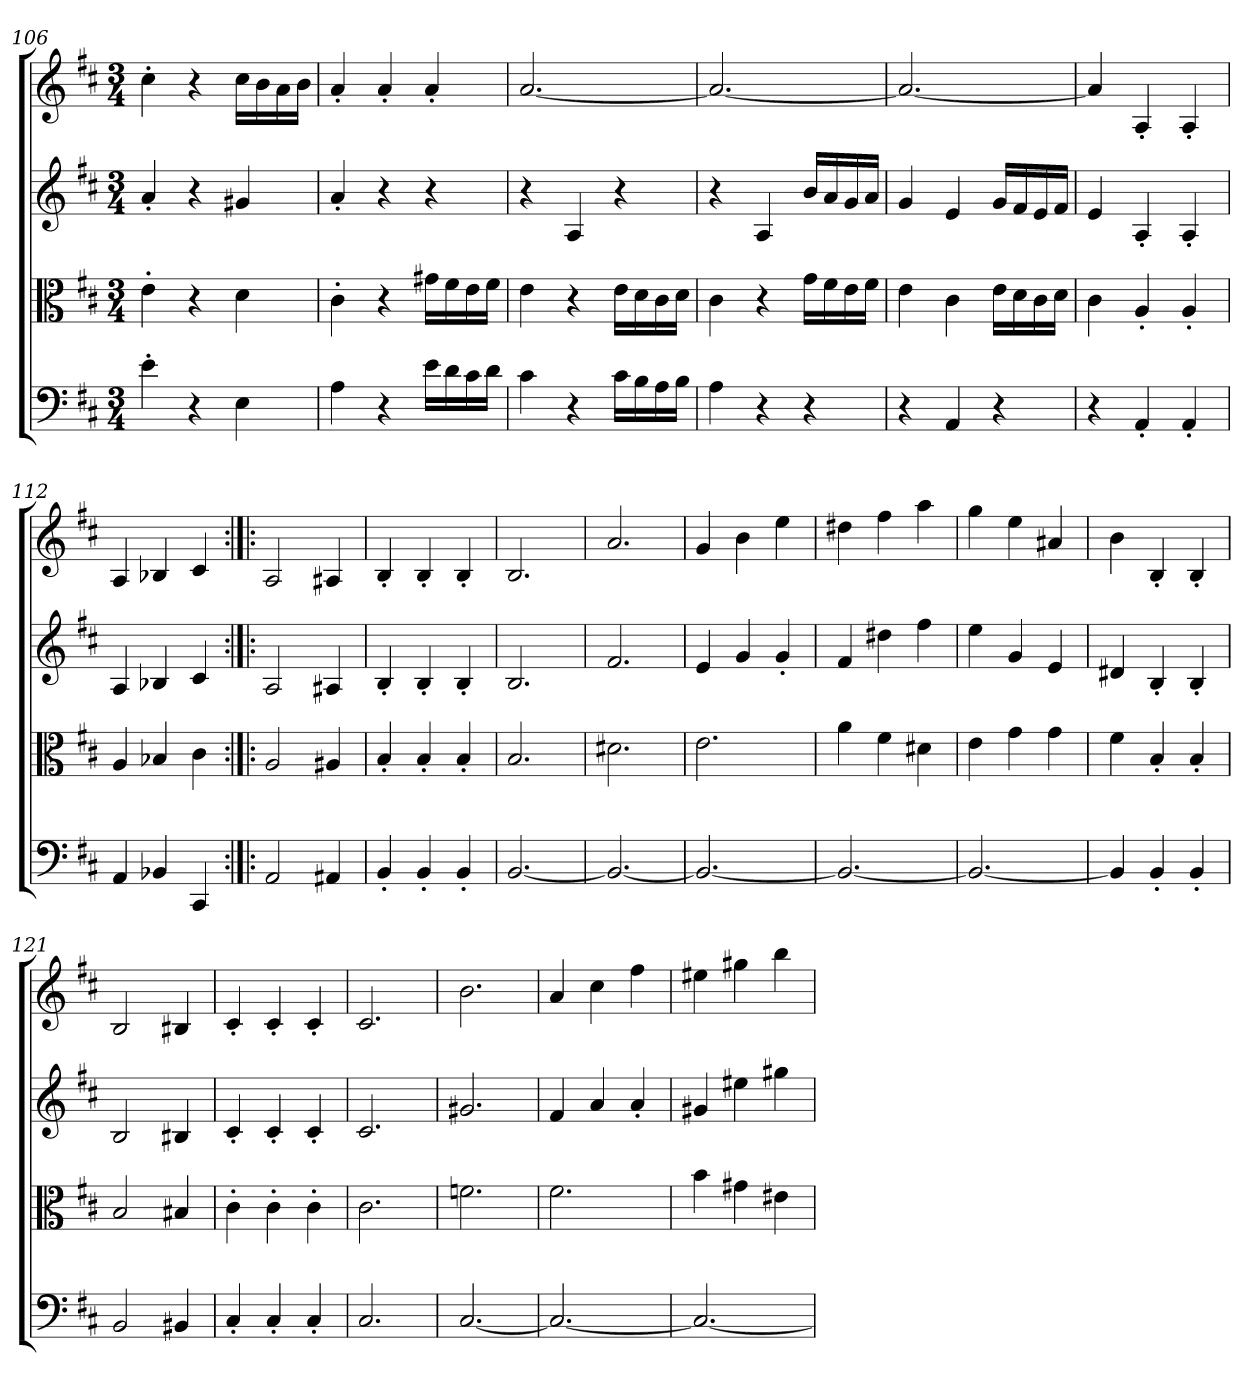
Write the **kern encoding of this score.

**kern	**kern	**kern	**kern
*part4	*part3	*part2	*part1
*staff4	*staff3	*staff2	*staff1
*clefF4	*clefC3	*clefG2	*clefG2
*k[f#c#]	*k[f#c#]	*k[f#c#]	*k[f#c#]
*D:	*D:	*D:	*D:
*M3/4	*M3/4	*M3/4	*M3/4
=106	=106	=106	=106
4e'\	4e'\	4a'/	4cc#'\
4r	4r	4r	4r
4E\	4d\	4g#X/	16cc#\LL
.	.	.	16b\
.	.	.	16a\
.	.	.	16b\JJ
=107	=107	=107	=107
4A\	4c#'\	4a'/	4a'/
4r	4r	4r	4a'/
16e\LL	16g#X\LL	4r	4a'/
16d\	16f#\	.	.
16c#\	16e\	.	.
16d\JJ	16f#\JJ	.	.
=108	=108	=108	=108
4c#\	4e\	4r	[2.a/
4r	4r	4A/	.
16c#\LL	16e\LL	4r	.
16B\	16d\	.	.
16A\	16c#\	.	.
16B\JJ	16d\JJ	.	.
=109	=109	=109	=109
4A\	4c#\	4r	2.a/_
4r	4r	4A/	.
4r	16g\LL	16b/LL	.
.	16f#\	16a/	.
.	16e\	16g/	.
.	16f#\JJ	16a/JJ	.
=110	=110	=110	=110
4r	4e\	4g/	2.a/_
4AA/	4c#\	4e/	.
4r	16e\LL	16g/LL	.
.	16d\	16f#/	.
.	16c#\	16e/	.
.	16d\JJ	16f#/JJ	.
=111	=111	=111	=111
4r	4c#\	4e/	4a/]
4AA'/	4A'/	4A'/	4A'/
4AA'/	4A'/	4A'/	4A'/
=112	=112	=112	=112
4AA/	4A/	4A/	4A/
4BB-X/	4B-X/	4B-X/	4B-X/
4CC#/	4c#\	4c#/	4c#/
=113:|!|:	=113:|!|:	=113:|!|:	=113:|!|:
2AA/	2A/	2A/	2A/
4AA#X/	4A#X/	4A#X/	4A#X/
=114	=114	=114	=114
4BB'/	4B'/	4B'/	4B'/
4BB'/	4B'/	4B'/	4B'/
4BB'/	4B'/	4B'/	4B'/
=115	=115	=115	=115
[2.BB/	2.B/	2.B/	2.B/
=116	=116	=116	=116
2.BB/_	2.d#X\	2.f#/	2.a/
=117	=117	=117	=117
2.BB/_	2.e\	4e/	4g/
.	.	4g/	4b\
.	.	4g'/	4ee\
=118	=118	=118	=118
2.BB/_	4a\	4f#/	4dd#X\
.	4f#\	4dd#X\	4ff#\
.	4d#X\	4ff#\	4aa\
=119	=119	=119	=119
2.BB/_	4e\	4ee\	4gg\
.	4g\	4g/	4ee\
.	4g\	4e/	4a#X/
=120	=120	=120	=120
4BB/]	4f#\	4d#X/	4b\
4BB'/	4B'/	4B'/	4B'/
4BB'/	4B'/	4B'/	4B'/
=121	=121	=121	=121
2BB/	2B/	2B/	2B/
4BB#X/	4B#X/	4B#X/	4B#X/
=122	=122	=122	=122
4C#'/	4c#'\	4c#'/	4c#'/
4C#'/	4c#'\	4c#'/	4c#'/
4C#'/	4c#'\	4c#'/	4c#'/
=123	=123	=123	=123
2.C#/	2.c#\	2.c#/	2.c#/
=124	=124	=124	=124
[2.C#/	2.fn\	2.g#X/	2.b\
=125	=125	=125	=125
2.C#/_	2.f#\	4f#/	4a/
.	.	4a/	4cc#\
.	.	4a'/	4ff#\
=126	=126	=126	=126
2.C#/_	4b\	4g#X/	4ee#X\
.	4g#X\	4ee#X\	4gg#X\
.	4e#X\	4gg#X\	4bb\
=	=	=	=
*-	*-	*-	*-
